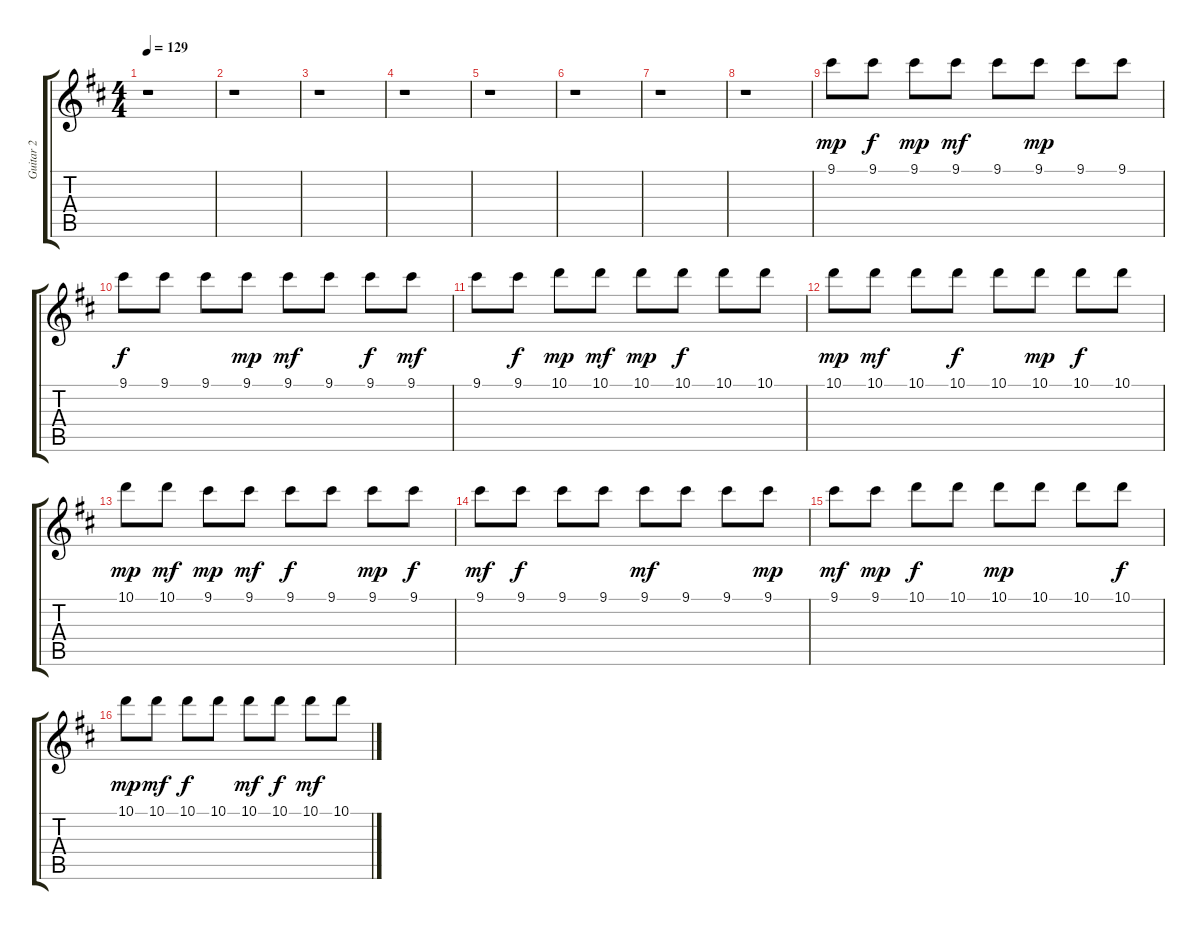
\track ("Guitar 2" "Guitar 2") {instrument electricguitarclean}
\staff {score tabs}
\tuning (E4 B3 G3 D3 A2 E2) {hide}
\ts (4 4)
\tempo 129
\clef g2
\ks d
r.1{dy mp} |
r.1 |
r.1 |
r.1 |
r.1 |
r.1 |
r.1 |
r.1 |
9.1.8 9.1.8{dy f} 9.1.8{dy mp} 9.1.8{dy mf} 9.1.8 9.1.8{dy mp} 9.1.8 9.1.8 |
9.1.8{dy f} 9.1.8 9.1.8 9.1.8{dy mp} 9.1.8{dy mf} 9.1.8 9.1.8{dy f} 9.1.8{dy mf} |
9.1.8 9.1.8{dy f} 10.1.8{dy mp} 10.1.8{dy mf} 10.1.8{dy mp} 10.1.8{dy f} 10.1.8 10.1.8 |
10.1.8{dy mp} 10.1.8{dy mf} 10.1.8 10.1.8{dy f} 10.1.8 10.1.8{dy mp} 10.1.8{dy f} 10.1.8 |
10.1.8{dy mp} 10.1.8{dy mf} 9.1.8{dy mp} 9.1.8{dy mf} 9.1.8{dy f} 9.1.8 9.1.8{dy mp} 9.1.8{dy f} |
9.1.8{dy mf} 9.1.8{dy f} 9.1.8 9.1.8 9.1.8{dy mf} 9.1.8 9.1.8 9.1.8{dy mp} |
9.1.8{dy mf} 9.1.8{dy mp} 10.1.8{dy f} 10.1.8 10.1.8{dy mp} 10.1.8 10.1.8 10.1.8{dy f} |
10.1.8{dy mp} 10.1.8{dy mf} 10.1.8{dy f} 10.1.8 10.1.8{dy mf} 10.1.8{dy f} 10.1.8{dy mf} 10.1.8
